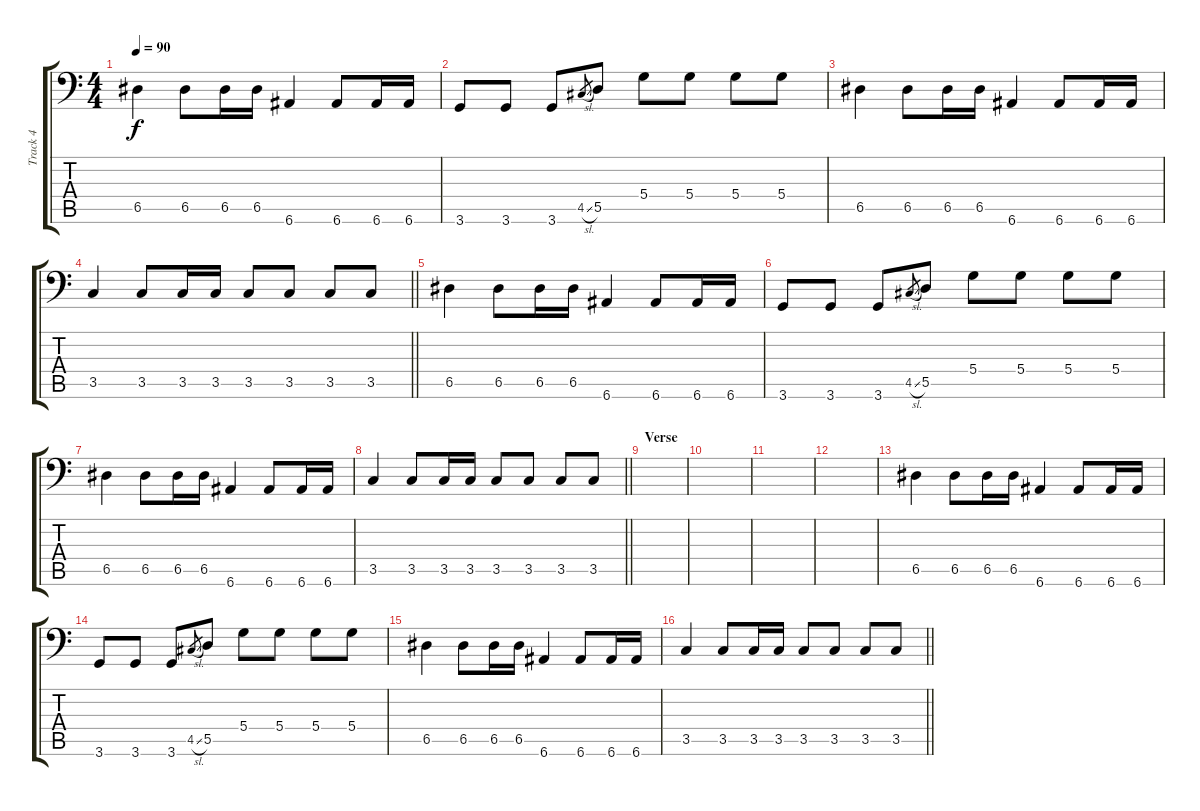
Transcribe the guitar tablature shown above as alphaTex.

\track ("Track 4" "Track 4") {instrument electricbassfinger}
\staff {score tabs}
\tuning (E3 B2 G2 D2 A1 E1) {hide}
\ts (4 4)
\section ("" "")
\tempo 90
\clef f4
\ks c
6.5.4{dy f} 6.5.8 6.5.16 6.5.16 6.6.4 6.6.8 6.6.16 6.6.16 |
3.6.8 3.6.8 3.6.8 4.5{sl}.8{gr} 5.5.8 5.4.8 5.4.8 5.4.8 5.4.8 |
6.5.4 6.5.8 6.5.16 6.5.16 6.6.4 6.6.8 6.6.16 6.6.16 |
\barLineRight lightlight
3.5.4 3.5.8 3.5.16 3.5.16 3.5.8 3.5.8 3.5.8 3.5.8 |
6.5.4 6.5.8 6.5.16 6.5.16 6.6.4 6.6.8 6.6.16 6.6.16 |
3.6.8 3.6.8 3.6.8 4.5{sl}.8{gr} 5.5.8 5.4.8 5.4.8 5.4.8 5.4.8 |
6.5.4 6.5.8 6.5.16 6.5.16 6.6.4 6.6.8 6.6.16 6.6.16 |
\barLineRight lightlight
3.5.4 3.5.8 3.5.16 3.5.16 3.5.8 3.5.8 3.5.8 3.5.8 |
\section ("" "Verse ")
|
|
|
|
6.5.4 6.5.8 6.5.16 6.5.16 6.6.4 6.6.8 6.6.16 6.6.16 |
3.6.8 3.6.8 3.6.8 4.5{sl}.8{gr} 5.5.8 5.4.8 5.4.8 5.4.8 5.4.8 |
6.5.4 6.5.8 6.5.16 6.5.16 6.6.4 6.6.8 6.6.16 6.6.16 |
\barLineRight lightlight
3.5.4 3.5.8 3.5.16 3.5.16 3.5.8 3.5.8 3.5.8 3.5.8
